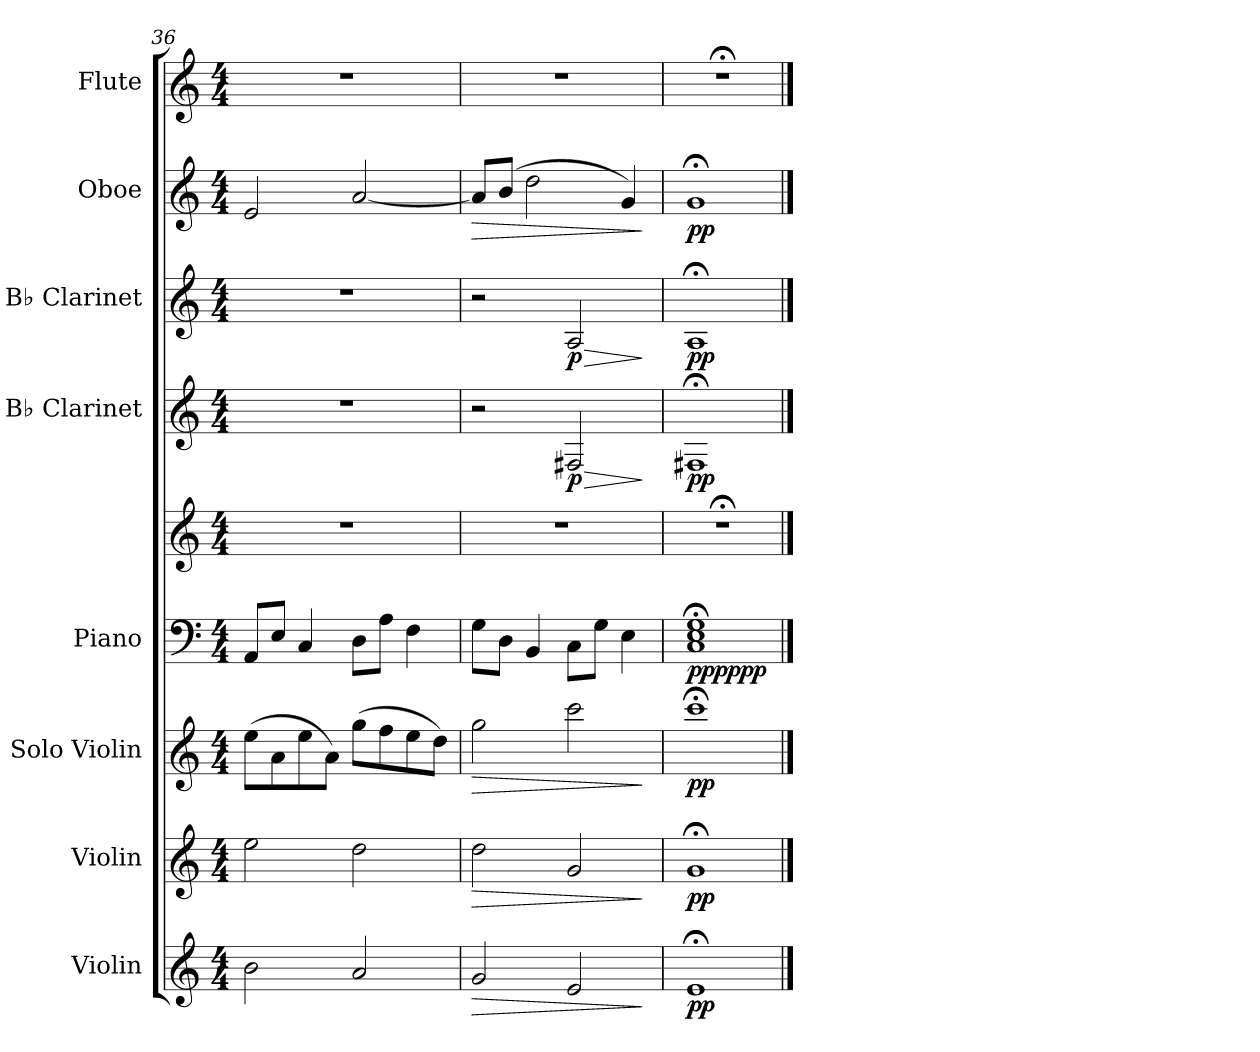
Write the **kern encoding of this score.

**kern	**dynam	**kern	**dynam	**kern	**dynam	**kern	**kern	**dynam	**kern	**dynam	**kern	**dynam	**kern	**dynam	**kern
*part8	*part8	*part7	*part7	*part6	*part6	*part5	*part5	*part5	*part4	*part4	*part3	*part3	*part2	*part2	*part1
*staff9	*staff9	*staff8	*staff8	*staff7	*staff7	*staff6	*staff5	*staff5/6	*staff4	*staff4	*staff3	*staff3	*staff2	*staff2	*staff1
*I"Violin	*	*I"Violin	*	*I"Solo Violin	*	*I"Piano	*	*	*I"B♭ Clarinet	*	*I"B♭ Clarinet	*	*I"Oboe	*	*I"Flute
*I'Vln.	*	*I'Vln.	*	*I'Vln.	*	*I'Pno.	*	*	*I'B♭ Cl.	*	*I'B♭ Cl.	*	*I'Ob.	*	*I'Fl.
*clefG2	*	*clefG2	*	*clefG2	*	*clefF4	*clefG2	*	*clefG2	*	*clefG2	*	*clefG2	*	*clefG2
*	*	*	*	*	*	*	*	*	*ITrd1c2	*	*ITrd1c2	*	*	*	*
*k[]	*	*k[]	*	*k[]	*	*k[]	*k[]	*	*k[b-e-]	*	*k[b-e-]	*	*k[]	*	*k[]
*M4/4	*	*M4/4	*	*M4/4	*	*M4/4	*M4/4	*	*M4/4	*	*M4/4	*	*M4/4	*	*M4/4
=36	=36	=36	=36	=36	=36	=36	=36	=36	=36	=36	=36	=36	=36	=36	=36
2b\	.	2ee\	.	(8ee\L	.	8AA/L	1r	.	1r	.	1r	.	2e/	.	1r
.	.	.	.	8a\	.	8E/J	.	.	.	.	.	.	.	.	.
.	.	.	.	8ee\	.	4C/	.	.	.	.	.	.	.	.	.
.	.	.	.	8a\J)	.	.	.	.	.	.	.	.	.	.	.
2a/	.	2dd\	.	(8gg\L	.	8D\L	.	.	.	.	.	.	[2a/	.	.
.	.	.	.	8ff\	.	8A\J	.	.	.	.	.	.	.	.	.
.	.	.	.	8ee\	.	4F\	.	.	.	.	.	.	.	.	.
.	.	.	.	8dd\J)	.	.	.	.	.	.	.	.	.	.	.
=37	=37	=37	=37	=37	=37	=37	=37	=37	=37	=37	=37	=37	=37	=37	=37
!	!LO:HP:b	!	!LO:HP:b	!	!LO:HP:b	!	!	!	!	!	!	!	!	!LO:HP:b	!
2g/	>	2dd\	>	2gg\	>	8G\L	1r	.	2r	.	2r	.	8a/L]	>	1r
.	.	.	.	.	.	8D\J	.	.	.	.	.	.	(8b/J	.	.
.	.	.	.	.	.	4BB/	.	.	.	.	.	.	2dd\	.	.
!	!	!	!	!	!	!	!	!	!	!LO:HP:b	!	!LO:HP:b	!	!	!
!	!	!	!	!	!	!	!	!	!	!LO:DY:n=1:b	!	!LO:DY:n=1:b	!	!	!
2e/	.	2g/	.	2ccc\	.	8C\L	.	.	2En/	> p	2G/	> p	.	.	.
.	.	.	.	.	.	8G\J	.	.	.	.	.	.	.	.	.
.	.	.	.	.	.	4E\	.	.	.	.	.	.	4g/)	.	.
.	]	.	]	.	]	.	.	.	.	]	.	]	.	]	.
=38	=38	=38	=38	=38	=38	=38	=38	=38	=38	=38	=38	=38	=38	=38	=38
*	*	*	*	*	*	*	*	*	*	*	*	*	*	*	*MM40
!	!LO:DY:b	!	!LO:DY:b	!	!LO:DY:b	!	!	!LO:DY:b=2	!	!	!	!	!	!	!
!	!	!	!	!	!	!	!	!LO:DY:n=1:b=2	!	!	!	!	!	!	!
!	!	!	!	!	!	!	!	!LO:DY:n=2:b=2	!	!LO:DY:b	!	!LO:DY:b	!	!LO:DY:b	!
1e;<	pp	1g;<	pp	1ccc;<	pp	1C;< 1E;< 1G;<	1r;<	pp pp pp	1En;<	pp	1G;<	pp	1g;<	pp	1r;<
==	==	==	==	==	==	==	==	==	==	==	==	==	==	==	==
*-	*-	*-	*-	*-	*-	*-	*-	*-	*-	*-	*-	*-	*-	*-	*-
